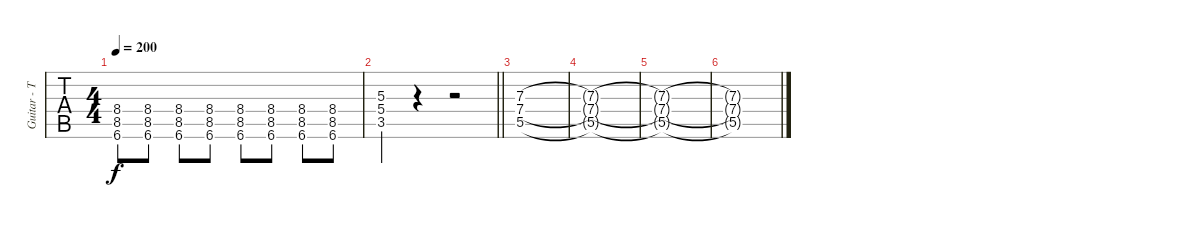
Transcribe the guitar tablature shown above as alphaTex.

\track ("Guitar - Tim McIlrath" "Guitar - T") {instrument distortionguitar}
\staff {tabs}
\tuning (Eb4 Bb3 Gb3 Db3 Ab2 Eb2) {hide}
\ts (4 4)
\tempo 200
\clef g2
\ks c
(8.4 8.5 6.6).8{dy f} (8.4 8.5 6.6).8 (8.4 8.5 6.6).8 (8.4 8.5 6.6).8 (8.4 8.5 6.6).8 (8.4 8.5 6.6).8 (8.4 8.5 6.6).8 (8.4 8.5 6.6).8 |
\barLineRight lightlight
(5.3 5.4 3.5).4 r.4 r.2 |
(7.3 7.4 5.5).1 |
(7.3{t} 7.4{t} 5.5{t}).1 |
(7.3{t} 7.4{t} 5.5{t}).1{volume 0} |
(7.3{t} 7.4{t} 5.5{t}).1
